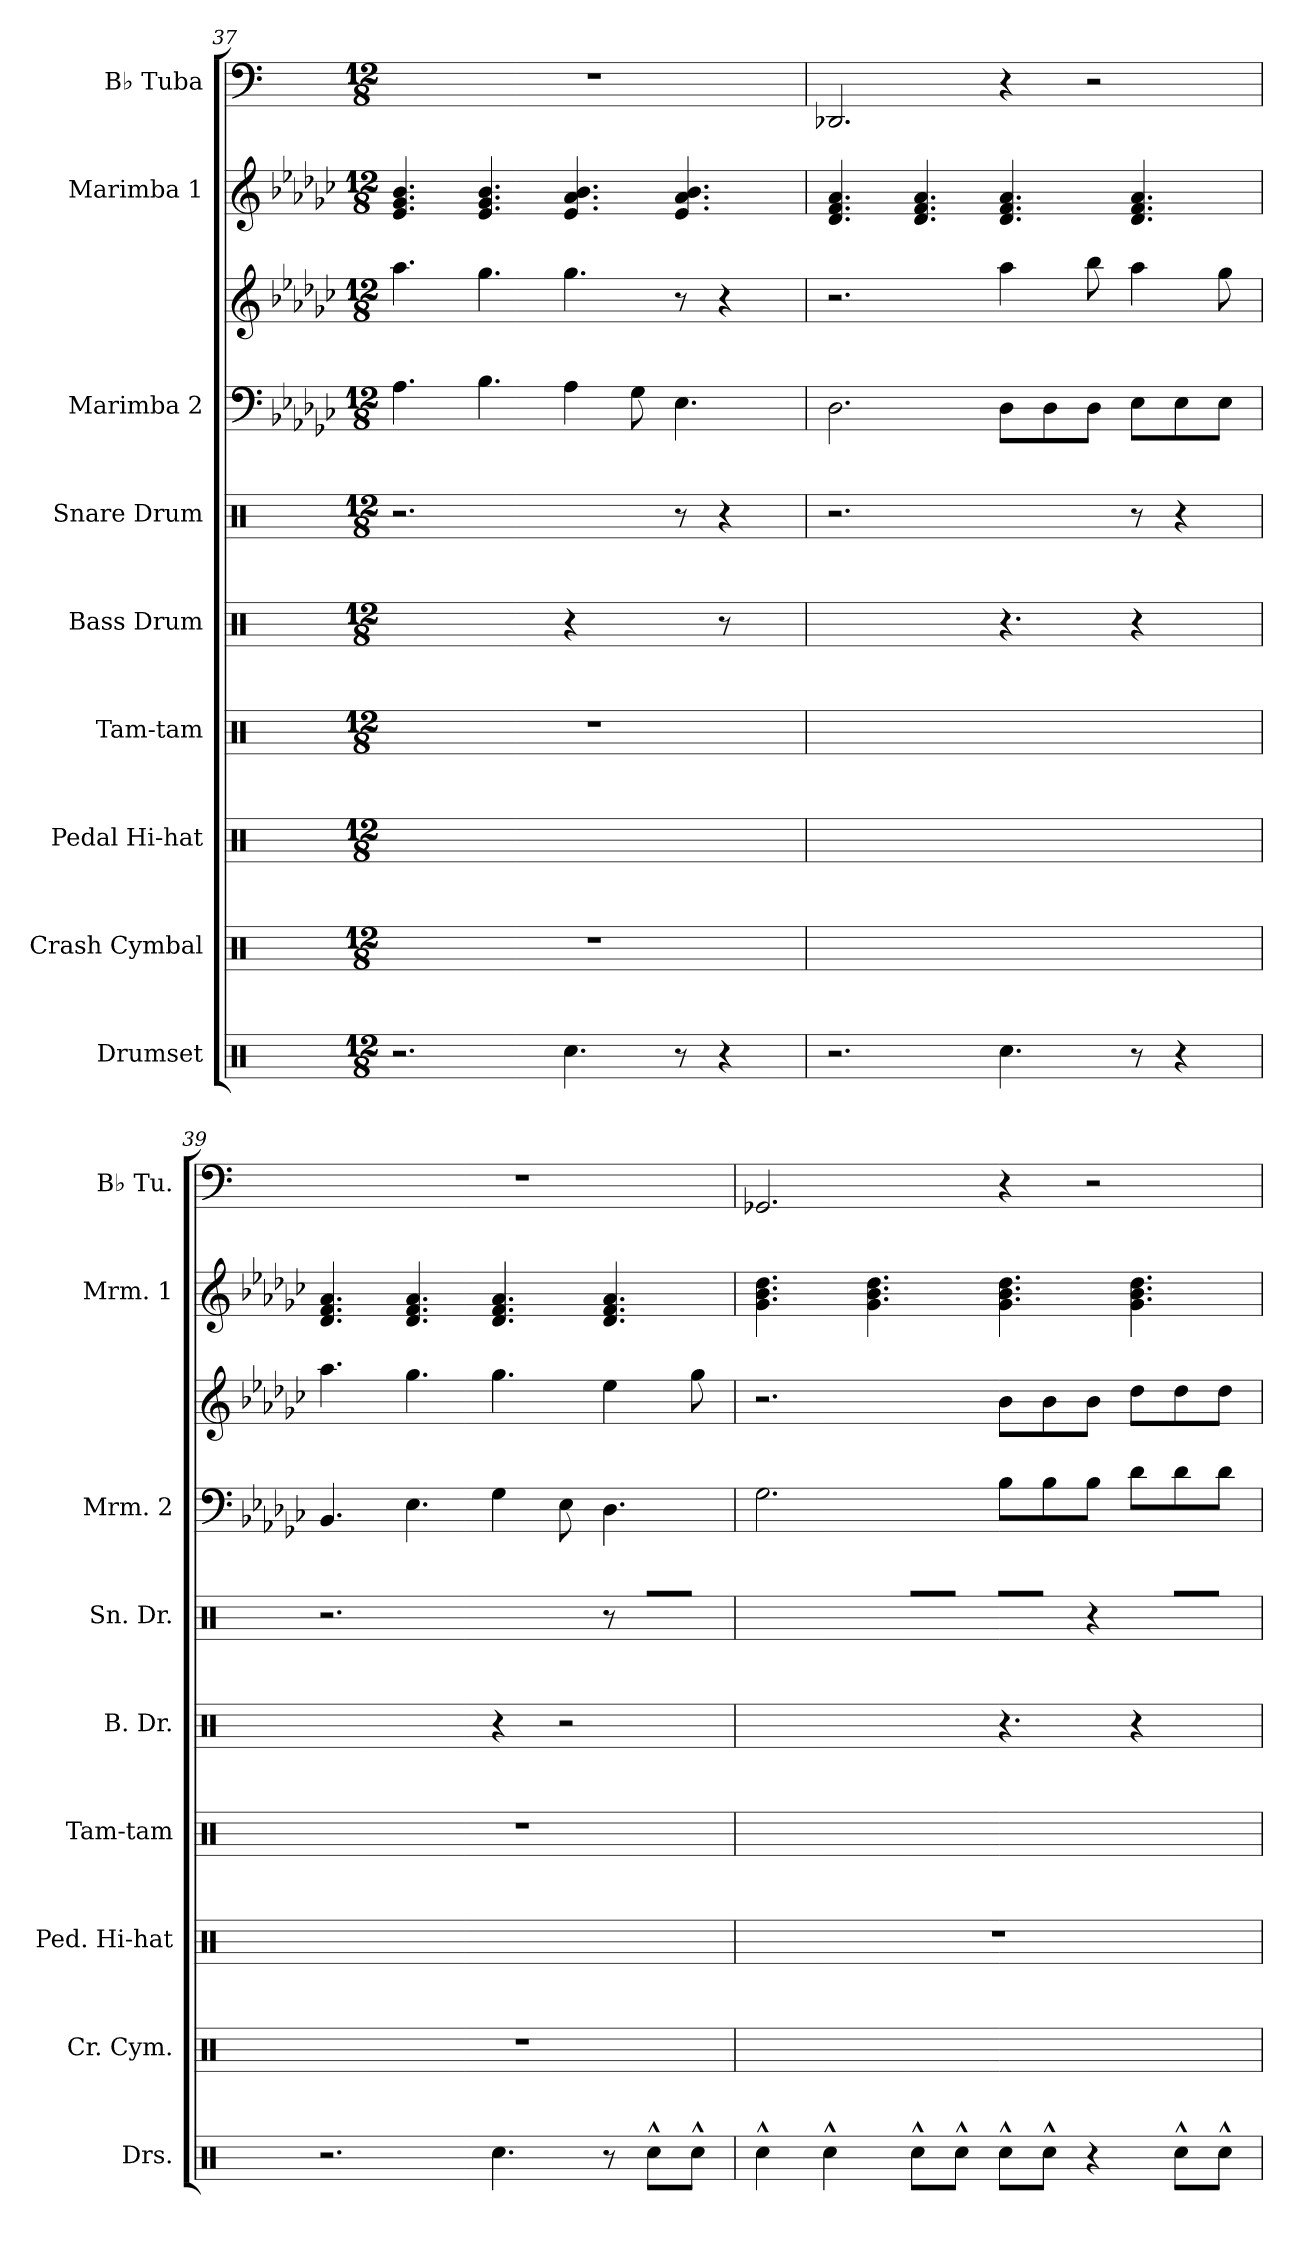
**kern	**kern	**kern	**kern	**kern	**kern	**kern	**kern	**kern	**kern
*part9	*part8	*part7	*part6	*part5	*part4	*part3	*part3	*part2	*part1
*staff10	*staff9	*staff8	*staff7	*staff6	*staff5	*staff4	*staff3	*staff2	*staff1
*I"Drumset	*I"Crash Cymbal	*I"Pedal Hi-hat	*I"Tam-tam	*I"Bass Drum	*I"Snare Drum	*I"Marimba 2	*	*I"Marimba 1	*I"B♭ Tuba
*I'Drs.	*I'Cr. Cym.	*I'Ped. Hi-hat	*I'Tam-tam	*I'B. Dr.	*I'Sn. Dr.	*I'Mrm. 2	*	*I'Mrm. 1	*I'B♭ Tu.
!!LO:PB:g=z
*clefX	*clefX	*clefX	*clefX	*clefX	*clefX	*clefF4	*clefG2	*clefG2	*clefF4
*k[]	*k[]	*k[]	*k[]	*k[]	*k[]	*k[b-e-a-d-g-c-]	*k[b-e-a-d-g-c-]	*k[b-e-a-d-g-c-]	*k[]
*C:	*C:	*C:	*C:	*C:	*C:	*G-:	*G-:	*G-:	*C:
*M12/8	*M12/8	*M12/8	*M12/8	*M12/8	*M12/8	*M12/8	*M12/8	*M12/8	*M12/8
=37	=37	=37	=37	=37	=37	=37	=37	=37	=37
2.r	1.r	4.R\	1.r	4.R\	2.r	4.A-\	4.aa-\	4.e-/ 4.g-/ 4.b-/	1.r
.	.	4.R\	.	4.R\	.	4.B-\	4.gg-\	4.e-/ 4.g-/ 4.b-/	.
4.Rcc\	.	4.R\	.	4r	4.R\	4A-\	4.gg-\	4.e-/ 4.a-/ 4.b-/	.
.	.	.	.	4R\	.	8G-\	.	.	.
8r	.	4.R\	.	.	8r	4.E-\	8r	4.e-/ 4.a-/ 4.b-/	.
4r	.	.	.	8r	4r	.	4r	.	.
.	.	.	.	8R\	.	.	.	.	.
=38	=38	=38	=38	=38	=38	=38	=38	=38	=38
2.r	1.R	4.R\	1.R	2.R\	2.r	2.D-\	2.r	4.d-/ 4.f/ 4.a-/	2.DD-X/
.	.	4.R\	.	.	.	.	.	4.d-/ 4.f/ 4.a-/	.
4.Rcc\	.	4.R\	.	4.r	4.R\	8D-\L	4aa-\	4.d-/ 4.f/ 4.a-/	4r
.	.	.	.	.	.	8D-\	.	.	.
.	.	.	.	.	.	8D-\J	8bb-\	.	2r
8r	.	4.R\	.	4r	8r	8E-\L	4aa-\	4.d-/ 4.f/ 4.a-/	.
4r	.	.	.	.	4r	8E-\	.	.	.
.	.	.	.	8R\	.	8E-\J	8gg-\	.	.
=39	=39	=39	=39	=39	=39	=39	=39	=39	=39
2.r	1.r	4.R\	1.r	4.R\	2.r	4.BB-/	4.aa-\	4.d-/ 4.f/ 4.a-/	1.r
.	.	4.R\	.	4.R\	.	4.E-\	4.gg-\	4.d-/ 4.f/ 4.a-/	.
4.Rcc\	.	4.R\	.	4r	4.R\	4G-\	4.gg-\	4.d-/ 4.f/ 4.a-/	.
.	.	.	.	2r	.	8E-\	.	.	.
8r	.	4.R\	.	.	8r	4.D-\	4ee-\	4.d-/ 4.f/ 4.a-/	.
8Rcc^^\L	.	.	.	.	8R^^\L	.	.	.	.
8Rcc^^\J	.	.	.	.	8R^^\J	.	8gg-\	.	.
=40	=40	=40	=40	=40	=40	=40	=40	=40	=40
4Rcc^^\	1.R	1.r	1.R	2.R\	4R^^\	2.G-\	2.r	4.g-\ 4.b-\ 4.dd-\	2.GG-X/
4Rcc^^\	.	.	.	.	4R^^\	.	.	.	.
.	.	.	.	.	.	.	.	4.g-\ 4.b-\ 4.dd-\	.
8Rcc^^\L	.	.	.	.	8R^^\L	.	.	.	.
8Rcc^^\J	.	.	.	.	8R^^\J	.	.	.	.
8Rcc^^\L	.	.	.	4.r	8R^^\L	8B-\L	8b-\L	4.g-\ 4.b-\ 4.dd-\	4r
8Rcc^^\J	.	.	.	.	8R^^\J	8B-\	8b-\	.	.
4r	.	.	.	.	4r	8B-\J	8b-\J	.	2r
.	.	.	.	4r	.	8d-\L	8dd-\L	4.g-\ 4.b-\ 4.dd-\	.
8Rcc^^\L	.	.	.	.	8R^^\L	8d-\	8dd-\	.	.
8Rcc^^\J	.	.	.	8R\	8R^^\J	8d-\J	8dd-\J	.	.
=	=	=	=	=	=	=	=	=	=
*-	*-	*-	*-	*-	*-	*-	*-	*-	*-
